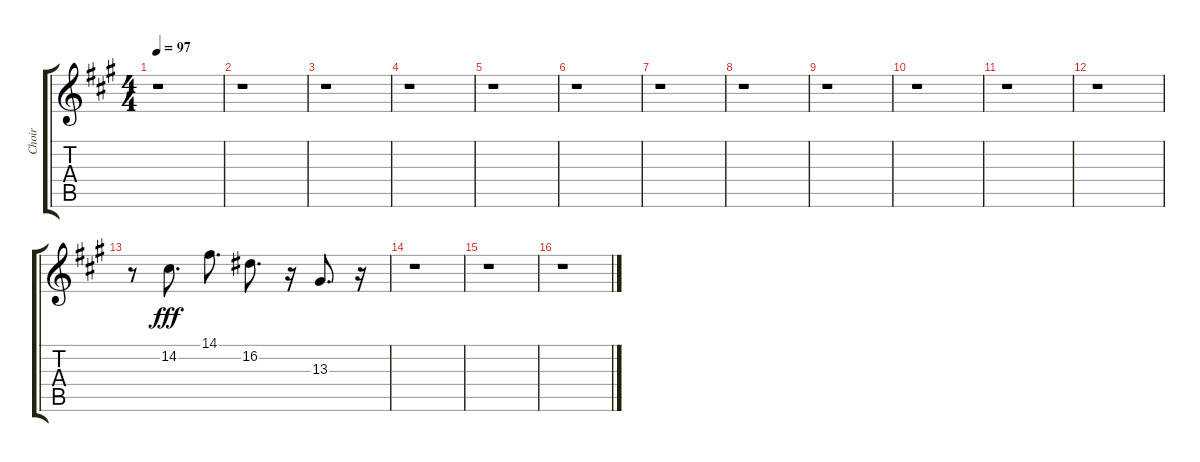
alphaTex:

\track ("Choir" "Choir") {instrument choiraahs}
\staff {score tabs}
\tuning (E4 B3 G3 D3 A2 E2) {hide}
\ts (4 4)
\tempo 97
\clef g2
\ks a
r.1{dy fff} |
r.1 |
r.1 |
r.1 |
r.1 |
r.1 |
r.1 |
r.1 |
r.1 |
r.1 |
r.1 |
r.1 |
r.8 14.2.8{d} 14.1.8{d} 16.2.8{d} r.16 13.3.8{d} r.16 |
r.1 |
r.1 |
r.1
